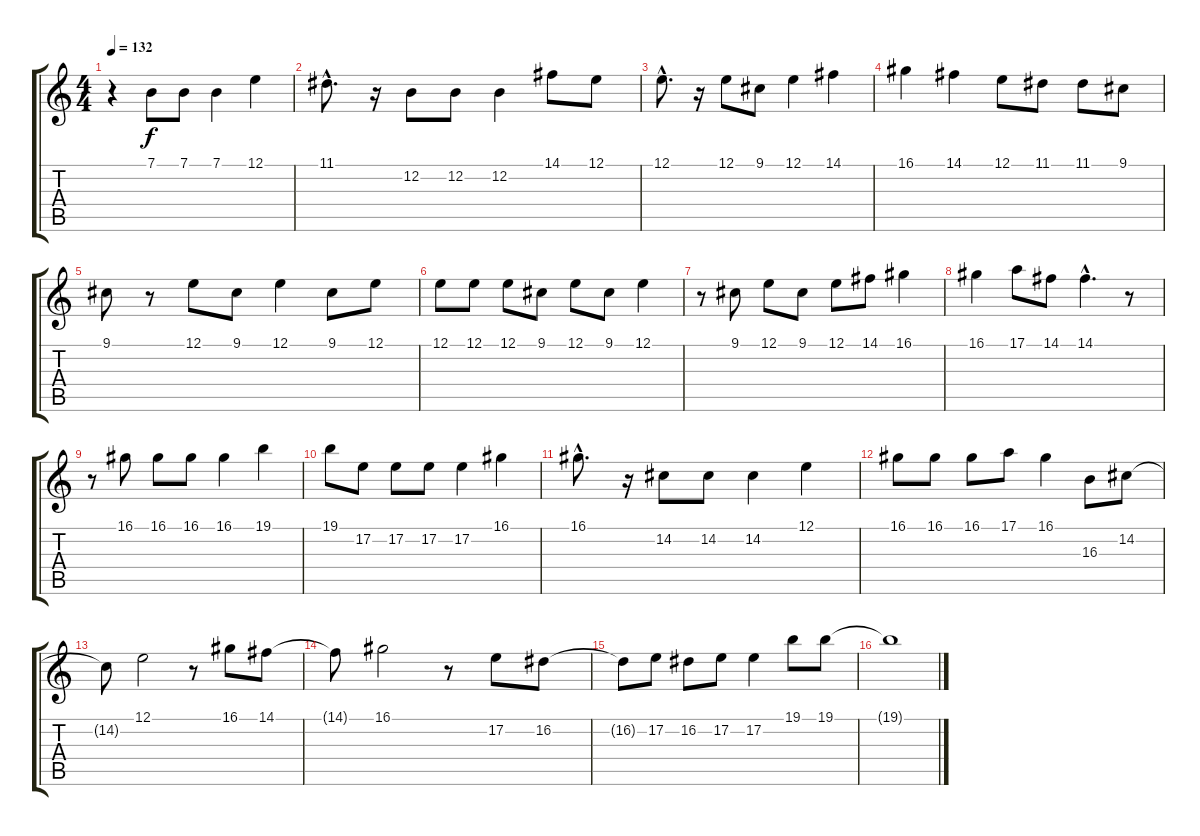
\track "" {instrument lead1square}
\staff {score tabs}
\tuning (E4 B3 G3 D3 A2 E2) {hide}
\ts (4 4)
\tempo 132
\clef g2
\ks c
r.4{dy f} 7.1.8 7.1.8 7.1.4 12.1.4 |
11.1{hac}.8{d} r.16 12.2.8 12.2.8 12.2.4 14.1.8 12.1.8 |
12.1{hac}.8{d} r.16 12.1.8 9.1.8 12.1.4 14.1.4 |
16.1.4 14.1.4 12.1.8 11.1.8 11.1.8 9.1.8 |
9.1.8 r.8 12.1.8 9.1.8 12.1.4 9.1.8 12.1.8 |
12.1.8 12.1.8 12.1.8 9.1.8 12.1.8 9.1.8 12.1.4 |
r.8 9.1.8 12.1.8 9.1.8 12.1.8 14.1.8 16.1.4 |
16.1.4 17.1.8 14.1.8 14.1{hac}.4{d} r.8 |
r.8 16.1.8 16.1.8 16.1.8 16.1.4 19.1.4 |
19.1.8 17.2.8 17.2.8 17.2.8 17.2.4 16.1.4 |
16.1{hac}.8{d} r.16 14.2.8 14.2.8 14.2.4 12.1.4 |
16.1.8 16.1.8 16.1.8 17.1.8 16.1.4 16.3.8 14.2.8 |
14.2{t}.8 12.1.2 r.8 16.1.8 14.1.8 |
14.1{t}.8 16.1.2 r.8 17.2.8 16.2.8 |
16.2{t}.8 17.2.8 16.2.8 17.2.8 17.2.4 19.1.8 19.1.8 |
19.1{t}.1
